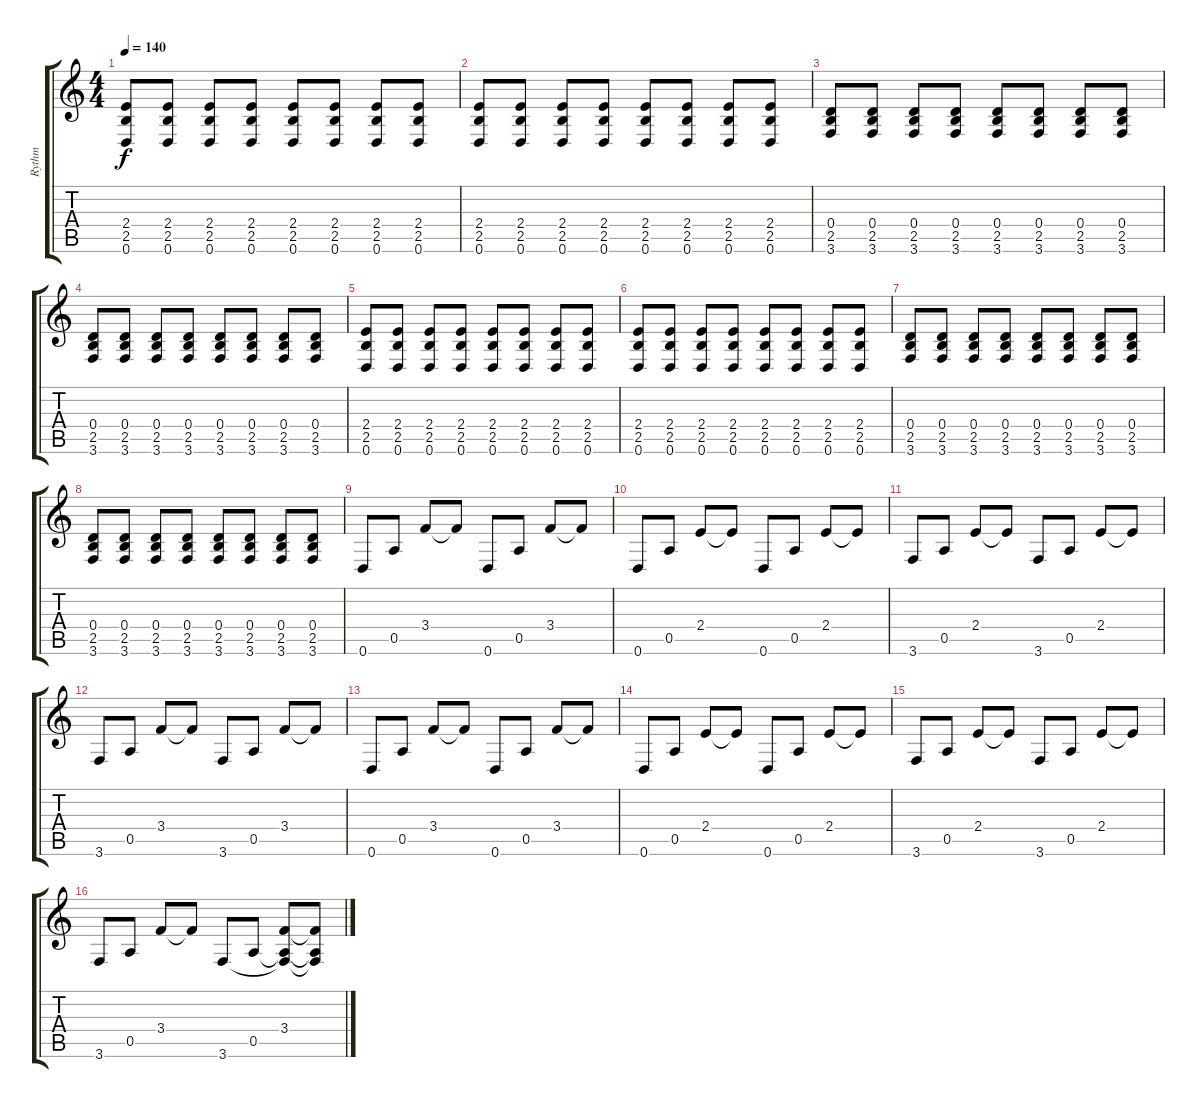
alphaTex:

\track ("Rythm" "Rythm") {instrument distortionguitar}
\staff {score tabs}
\tuning (E4 B3 G3 D3 A2 D2) {hide}
\ts (4 4)
\tempo 140
\clef g2
\ks c
(2.4 2.5 0.6).8{dy f instrument distortionguitar} (2.4 2.5 0.6).8 (2.4 2.5 0.6).8 (2.4 2.5 0.6).8 (2.4 2.5 0.6).8 (2.4 2.5 0.6).8 (2.4 2.5 0.6).8 (2.4 2.5 0.6).8 |
(2.4 2.5 0.6).8 (2.4 2.5 0.6).8 (2.4 2.5 0.6).8 (2.4 2.5 0.6).8 (2.4 2.5 0.6).8 (2.4 2.5 0.6).8 (2.4 2.5 0.6).8 (2.4 2.5 0.6).8 |
(0.4 2.5 3.6).8 (0.4 2.5 3.6).8 (0.4 2.5 3.6).8 (0.4 2.5 3.6).8 (0.4 2.5 3.6).8 (0.4 2.5 3.6).8 (0.4 2.5 3.6).8 (0.4 2.5 3.6).8 |
(0.4 2.5 3.6).8 (0.4 2.5 3.6).8 (0.4 2.5 3.6).8 (0.4 2.5 3.6).8 (0.4 2.5 3.6).8 (0.4 2.5 3.6).8 (0.4 2.5 3.6).8 (0.4 2.5 3.6).8 |
(2.4 2.5 0.6).8 (2.4 2.5 0.6).8 (2.4 2.5 0.6).8 (2.4 2.5 0.6).8 (2.4 2.5 0.6).8 (2.4 2.5 0.6).8 (2.4 2.5 0.6).8 (2.4 2.5 0.6).8 |
(2.4 2.5 0.6).8 (2.4 2.5 0.6).8 (2.4 2.5 0.6).8 (2.4 2.5 0.6).8 (2.4 2.5 0.6).8 (2.4 2.5 0.6).8 (2.4 2.5 0.6).8 (2.4 2.5 0.6).8 |
(0.4 2.5 3.6).8 (0.4 2.5 3.6).8 (0.4 2.5 3.6).8 (0.4 2.5 3.6).8 (0.4 2.5 3.6).8 (0.4 2.5 3.6).8 (0.4 2.5 3.6).8 (0.4 2.5 3.6).8 |
(0.4 2.5 3.6).8 (0.4 2.5 3.6).8 (0.4 2.5 3.6).8 (0.4 2.5 3.6).8 (0.4 2.5 3.6).8 (0.4 2.5 3.6).8 (0.4 2.5 3.6).8 (0.4 2.5 3.6).8 |
0.6.8{instrument distortionguitar} 0.5.8 3.4.8 3.4{t}.8 0.6.8 0.5.8 3.4.8 3.4{t}.8 |
0.6.8 0.5.8 2.4.8 2.4{t}.8 0.6.8 0.5.8 2.4.8 2.4{t}.8 |
3.6.8 0.5.8 2.4.8 2.4{t}.8 3.6.8 0.5.8 2.4.8 2.4{t}.8 |
3.6.8 0.5.8 3.4.8 3.4{t}.8 3.6.8 0.5.8 3.4.8 3.4{t}.8 |
0.6.8{instrument distortionguitar} 0.5.8 3.4.8 3.4{t}.8 0.6.8 0.5.8 3.4.8 3.4{t}.8 |
0.6.8 0.5.8 2.4.8 2.4{t}.8 0.6.8 0.5.8 2.4.8 2.4{t}.8 |
3.6.8 0.5.8 2.4.8 2.4{t}.8 3.6.8 0.5.8 2.4.8 2.4{t}.8 |
3.6.8 0.5.8 3.4.8 3.4{t}.8 3.6.8 0.5.8 (3.4 0.5{t} 3.6{t}).8 (3.4{t} 0.5{t} 3.6{t}).8
